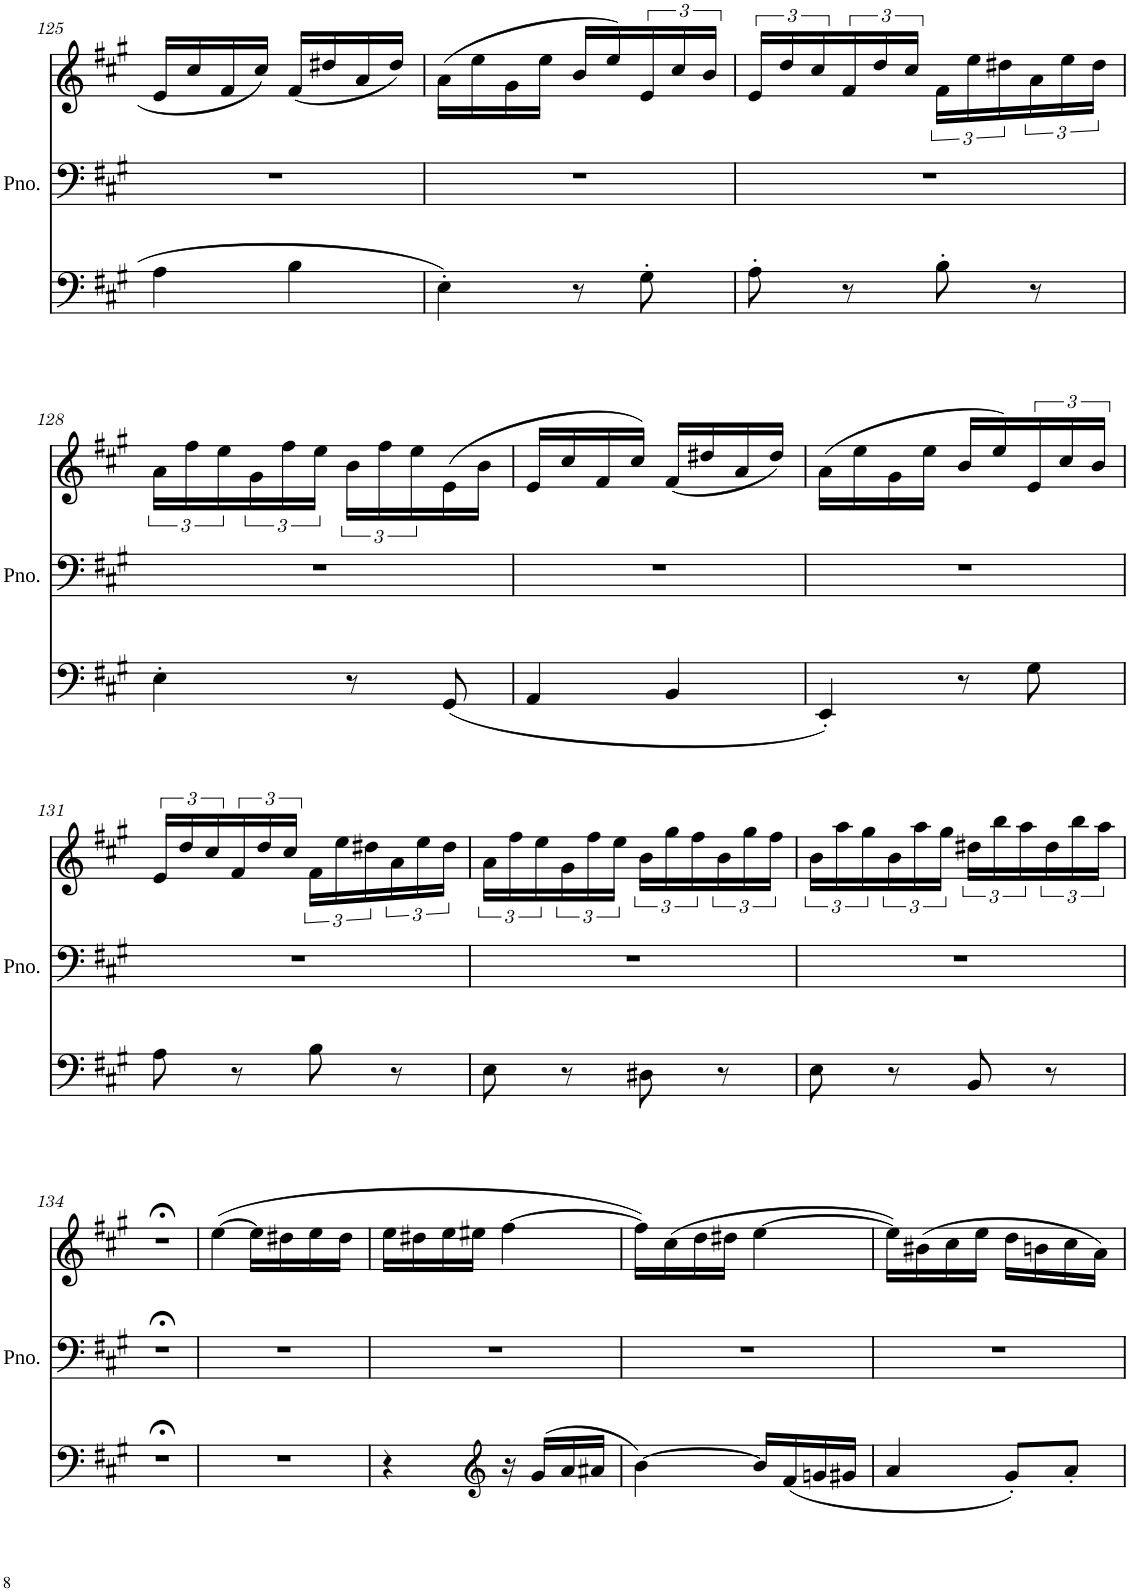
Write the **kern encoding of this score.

**kern	**kern	**kern
*part1	*part1	*part1
*staff3	*staff2	*staff1
*I"Piano	*	*
*I'Pno.	*	*
!!LO:PB:g=z
*clefF4	*clefF4	*clefG2
*k[f#c#g#]	*k[f#c#g#]	*k[f#c#g#]
*M2/4	*M2/4	*M2/4
=125	=125	=125
4A\	2r	16e/LL
.	.	16cc#/
.	.	16f#/
.	.	16cc#/JJ
4B\	.	(16f#/LL
.	.	16dd#X/
.	.	16a/
.	.	16dd#/JJ)
=126	=126	=126
4E'\	2r	(16a\LL
.	.	16ee\
.	.	16g#\
.	.	16ee\JJ
8r	.	16b/LL
.	.	16ee/)
8G#'\	.	24e/
.	.	24cc#/
.	.	24b/JJ
=127	=127	=127
8A'\	2r	24e/LL
.	.	24dd/
.	.	24cc#/
8r	.	24f#/
.	.	24dd/
.	.	24cc#/JJ
8B'\	.	24f#\LL
.	.	24ee\
.	.	24dd#X\
8r	.	24a\
.	.	24ee\
.	.	24dd#\JJ
!!LO:LB:g=z
=128	=128	=128
4E'\	2r	24a\LL
.	.	24ff#\
.	.	24ee\
.	.	24g#\
.	.	24ff#\
.	.	24ee\JJ
8r	.	24b\LL
.	.	24ff#\
.	.	24ee\
8GG#/	.	(16e\
.	.	16b\JJ
=129	=129	=129
4AA/	2r	16e/LL
.	.	16cc#/
.	.	16f#/
.	.	16cc#/JJ)
4BB/	.	(16f#/LL
.	.	16dd#X/
.	.	16a/
.	.	16dd#/JJ)
=130	=130	=130
4EE'/	2r	(16a\LL
.	.	16ee\
.	.	16g#\
.	.	16ee\JJ
8r	.	16b/LL
.	.	16ee/)
8G#\	.	24e/
.	.	24cc#/
.	.	24b/JJ
!!LO:LB:g=z
=131	=131	=131
8A\	2r	24e/LL
.	.	24dd/
.	.	24cc#/
8r	.	24f#/
.	.	24dd/
.	.	24cc#/JJ
8B\	.	24f#\LL
.	.	24ee\
.	.	24dd#X\
8r	.	24a\
.	.	24ee\
.	.	24dd#\JJ
=132	=132	=132
8E\	2r	24a\LL
.	.	24ff#\
.	.	24ee\
8r	.	24g#\
.	.	24ff#\
.	.	24ee\JJ
8D#X\	.	24b\LL
.	.	24gg#\
.	.	24ff#\
8r	.	24b\
.	.	24gg#\
.	.	24ff#\JJ
=133	=133	=133
8E\	2r	24b\LL
.	.	24aa\
.	.	24gg#\
8r	.	24b\
.	.	24aa\
.	.	24gg#\JJ
8BB/	.	24dd#X\LL
.	.	24bb\
.	.	24aa\
8r	.	24dd#\
.	.	24bb\
.	.	24aa\JJ
!!LO:LB:g=z
=134	=134	=134
2r;<	2r;<	2r;<
=135	=135	=135
2r	2r	([4ee\
.	.	16ee\LL]
.	.	16dd#X\
.	.	16ee\
.	.	16dd#\JJ
=136	=136	=136
4r	2r	16ee\LL
.	.	16dd#X\
.	.	16ee\
.	.	16ee#X\JJ
*clefG2	*	*
16r	.	[4ff#\
16g#/LL	.	.
16a/	.	.
16a#X/JJ	.	.
=137	=137	=137
[4b\	2r	16ff#\LL])
.	.	(16cc#\
.	.	16dd\
.	.	16dd#X\JJ
16b/LL]	.	[4ee\
16f#/	.	.
16gn/	.	.
16g#X/JJ	.	.
=138	=138	=138
4a/	2r	16ee\LL])
.	.	(16b#X\
.	.	16cc#\
.	.	16ee\JJ
8g#'/L	.	16dd\LL
.	.	16bn\
8a'/J	.	16cc#\
.	.	16a\JJ)
=	=	=
*-	*-	*-
